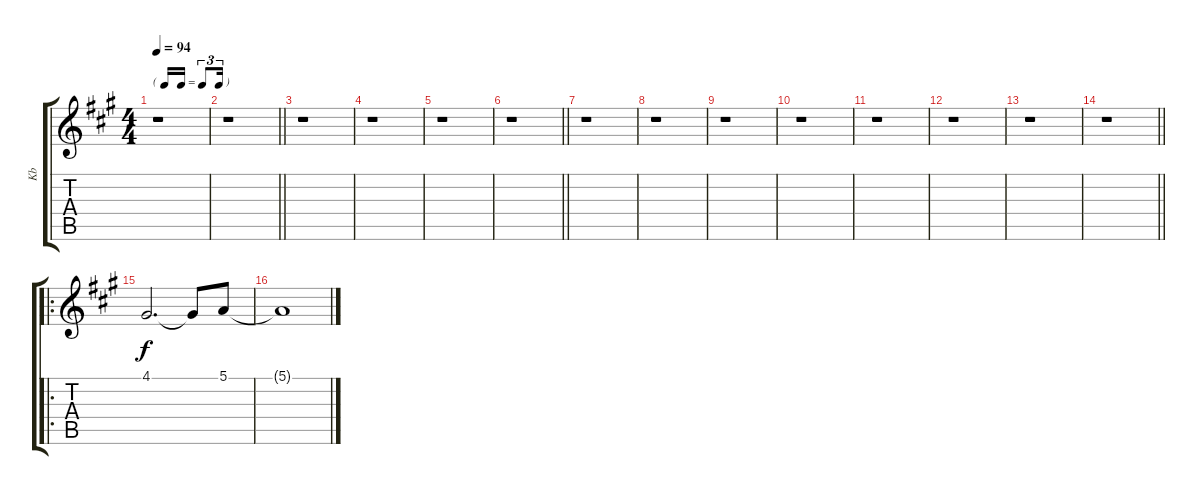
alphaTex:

\track ("Kb" "Kb") {instrument vibraphone}
\staff {score tabs}
\tuning (E4 B3 G3 D3 A2 E2) {hide}
\ts (4 4)
\tf triplet16th
\tempo 94
\clef g2
\ks a
r.1{dy f} |
\barLineRight lightlight
r.1 |
r.1 |
r.1 |
r.1 |
\barLineRight lightlight
r.1 |
r.1 |
r.1 |
r.1 |
r.1 |
r.1 |
r.1 |
r.1 |
\barLineRight lightlight
r.1 |
\ro
4.1.2{d} 4.1{t}.8 5.1.8 |
5.1{t}.1
